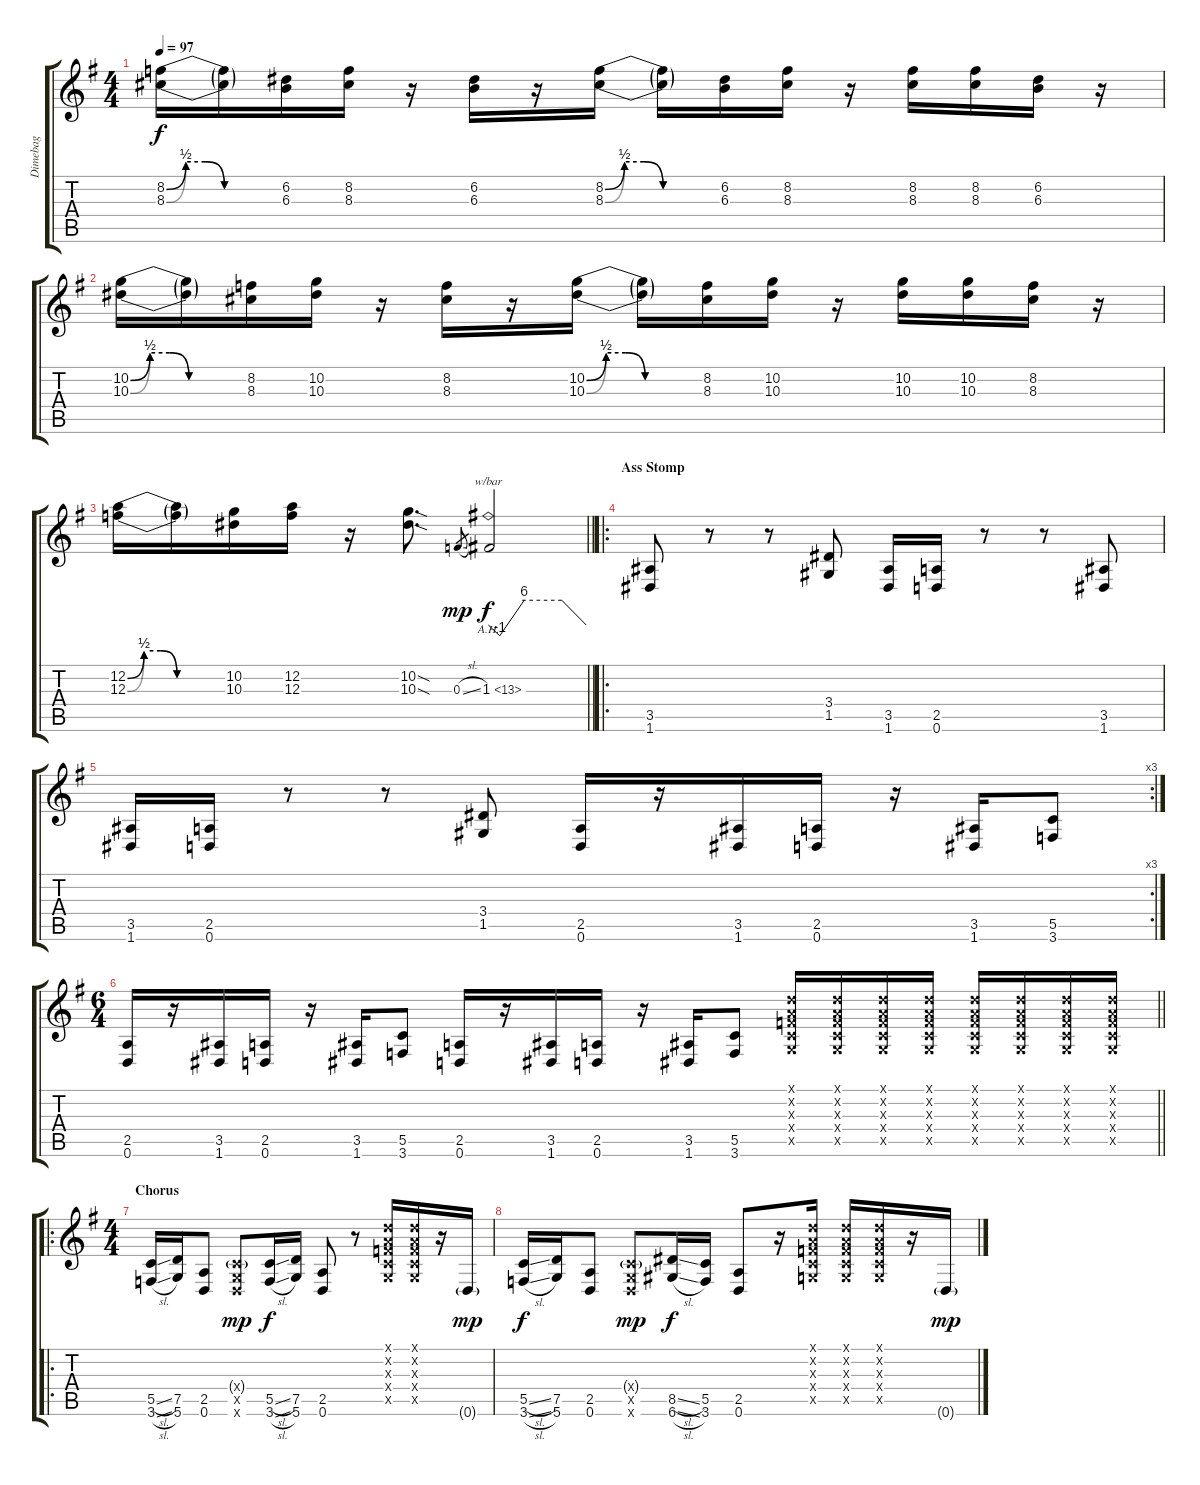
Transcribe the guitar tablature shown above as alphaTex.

\track ("Dimebag" "Dimebag") {instrument distortionguitar}
\staff {score tabs}
\tuning (D4 A3 F3 C3 G2 D2) {hide}
\ts (4 4)
\tempo 97
\clef g2
\ks g
(8.2{be (custom 0 0 10 2 20 2 30 0 60 0)} 8.3{be (custom 0 0 10 2 20 2 30 0 60 0)}).16{dy f} (8.2{t} 8.3{t}).16 (6.2 6.3).16 (8.2 8.3).16 r.16 (6.2 6.3).16 r.16 (8.2{be (custom 0 0 10 2 20 2 30 0 60 0)} 8.3{be (custom 0 0 10 2 20 2 30 0 60 0)}).16 (8.2{t} 8.3{t}).16 (6.2 6.3).16 (8.2 8.3).16 r.16 (8.2 8.3).16 (8.2 8.3).16 (6.2 6.3).16 r.16 |
(10.2{be (custom 0 0 10 2 20 2 30 0 60 0)} 10.3{be (custom 0 0 10 2 20 2 30 0 60 0)}).16 (10.2{t} 10.3{t}).16 (8.2 8.3).16 (10.2 10.3).16 r.16 (8.2 8.3).16 r.16 (10.2{be (custom 0 0 10 2 20 2 30 0 60 0)} 10.3{be (custom 0 0 10 2 20 2 30 0 60 0)}).16 (10.2{t} 10.3{t}).16 (8.2 8.3).16 (10.2 10.3).16 r.16 (10.2 10.3).16 (10.2 10.3).16 (8.2 8.3).16 r.16 |
\barLineRight lightlight
(12.2{be (custom 0 0 10 2 20 2 30 0 60 0)} 12.3{be (custom 0 0 10 2 20 2 30 0 60 0)}).16 (12.2{t} 12.3{t}).16 (10.2 10.3).16 (12.2 12.3).16 r.16 (10.2{sod} 10.3{sod}).8{d} 0.3{sl}.8{gr dy mp} 1.3{ah 12}.2{tbe (custom default 0 0 7 -4 22 24 45 24 60 0) dy f} |
\ro
\section ("" "Ass Stomp")
(3.5 1.6).8 r.8 r.8 (3.4 1.5).8 (3.5 1.6).16 (2.5 0.6).16 r.8 r.8 (3.5 1.6).8 |
\rc 3
(3.5 1.6).16 (2.5 0.6).16 r.8 r.8 (3.4 1.5).8 (2.5 0.6).16 r.16 (3.5 1.6).16 (2.5 0.6).16 r.16 (3.5 1.6).16 (5.5 3.6).8 |
\ts (6 4)
\barLineRight lightlight
(2.5 0.6).16 r.16 (3.5 1.6).16 (2.5 0.6).16 r.16 (3.5 1.6).16 (5.5 3.6).8 (2.5 0.6).16 r.16 (3.5 1.6).16 (2.5 0.6).16 r.16 (3.5 1.6).16 (5.5 3.6).8 (0.1{x} 0.2{x} 0.3{x} 0.4{x} 0.5{x}).16 (0.1{x} 0.2{x} 0.3{x} 0.4{x} 0.5{x}).16 (0.1{x} 0.2{x} 0.3{x} 0.4{x} 0.5{x}).16 (0.1{x} 0.2{x} 0.3{x} 0.4{x} 0.5{x}).16 (0.1{x} 0.2{x} 0.3{x} 0.4{x} 0.5{x}).16 (0.1{x} 0.2{x} 0.3{x} 0.4{x} 0.5{x}).16 (0.1{x} 0.2{x} 0.3{x} 0.4{x} 0.5{x}).16 (0.1{x} 0.2{x} 0.3{x} 0.4{x} 0.5{x}).16 |
\ro
\ts (4 4)
\section ("" "Chorus")
(5.5{sl} 3.6{sl}).16 (7.5 5.6).16 (2.5 0.6).8 (0.4{g x} 0.5{x} 0.6{x}).8{dy mp} (5.5{sl} 3.6{sl}).16{dy f} (7.5 5.6).16 (2.5 0.6).8 r.8 (0.1{x} 0.2{x} 0.3{x} 0.4{x} 0.5{x}).16 (0.1{x} 0.2{x} 0.3{x} 0.4{x} 0.5{x}).16 r.16 0.6{g}.16{dy mp} |
(5.5{sl} 3.6{sl}).16{dy f} (7.5 5.6).16 (2.5 0.6).8 (0.4{g x} 0.5{x} 0.6{x}).8{dy mp} (8.5{sl} 6.6{sl}).16{dy f} (5.5 3.6).16 (2.5 0.6).8 r.16 (0.1{x} 0.2{x} 0.3{x} 0.4{x} 0.5{x}).16 (0.1{x} 0.2{x} 0.3{x} 0.4{x} 0.5{x}).16 (0.1{x} 0.2{x} 0.3{x} 0.4{x} 0.5{x}).16 r.16 0.6{g}.16{dy mp}
